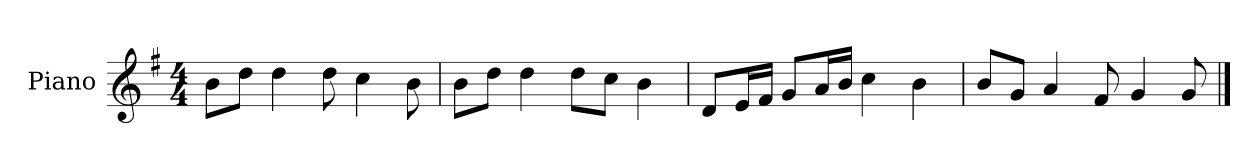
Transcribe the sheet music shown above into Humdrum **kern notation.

**kern
*part1
*staff1
*I"Piano
*I'P-no
*clefG2
*k[f#]
*M4/4
*MM90
=1
8b\L
8dd\J
4dd\
8dd\
4cc\
8b\
=2
8b\L
8dd\J
4dd\
8dd\L
8cc\J
4b\
=3
8d/L
16e/L
16f#/JJ
8g/L
16a/L
16b/JJ
4cc\
4b\
=4
8b/L
8g/J
4a/
8f#/
4g/
8g/
==
*-
